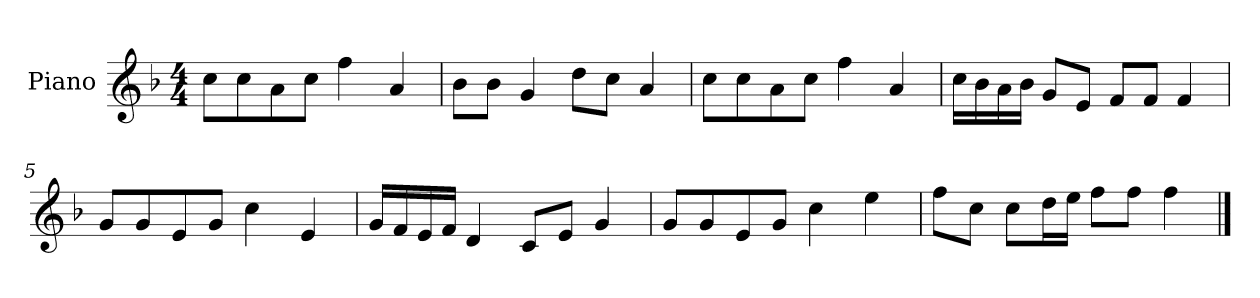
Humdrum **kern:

**kern
*part1
*staff1
*I"Piano
*I'P-no
*clefG2
*k[b-]
*M4/4
*MM90
=1
8cc\L
8cc\
8a\
8cc\J
4ff\
4a/
=2
8b-\L
8b-\J
4g/
8dd\L
8cc\J
4a/
=3
8cc\L
8cc\
8a\
8cc\J
4ff\
4a/
=4
16cc\LL
16b-\
16a\
16b-\JJ
8g/L
8e/J
8f/L
8f/J
4f/
=5
8g/L
8g/
8e/
8g/J
4cc\
4e/
!!LO:LB:g=z
=6
16g/LL
16f/
16e/
16f/JJ
4d/
8c/L
8e/J
4g/
=7
8g/L
8g/
8e/
8g/J
4cc\
4ee\
=8
8ff\L
8cc\J
8cc\L
16dd\L
16ee\JJ
8ff\L
8ff\J
4ff\
==
*-
